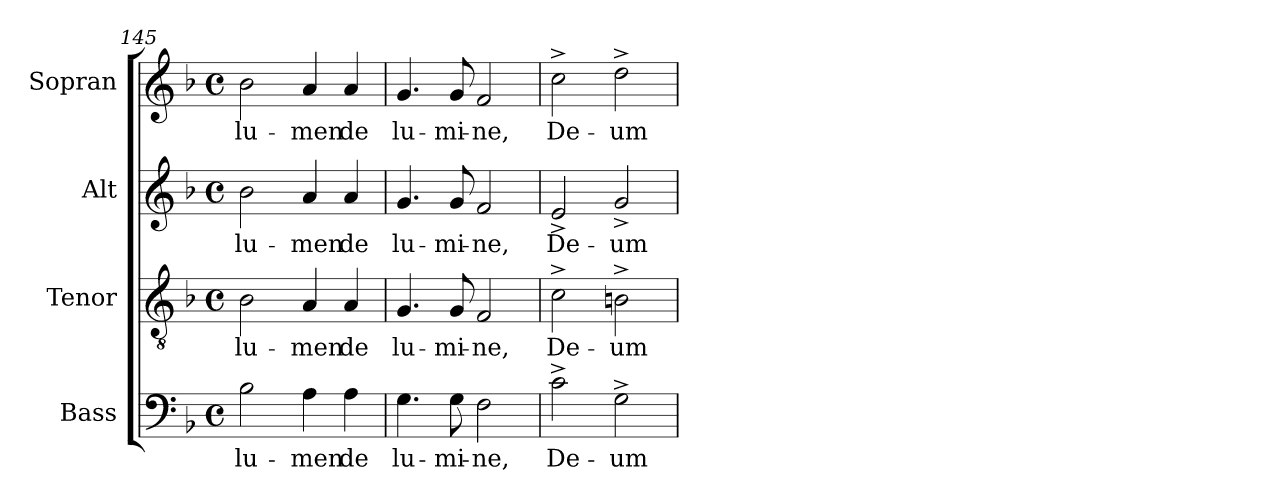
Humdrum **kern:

**kern	**text	**kern	**text	**kern	**text	**kern	**text
*part4	*part4	*part3	*part3	*part2	*part2	*part1	*part1
*staff4	*staff4	*staff3	*staff3	*staff2	*staff2	*staff1	*staff1
*I"Bass	*	*I"Tenor	*	*I"Alt	*	*I"Sopran	*
*I'B.	*	*I'T.	*	*I'A.	*	*I'S.	*
*clefF4	*	*clefGv2	*	*clefG2	*	*clefG2	*
*k[b-]	*	*k[b-]	*	*k[b-]	*	*k[b-]	*
*F:	*	*F:	*	*F:	*	*F:	*
*M4/4	*	*M4/4	*	*M4/4	*	*M4/4	*
*met(c)	*	*met(c)	*	*met(c)	*	*met(c)	*
=145	=145	=145	=145	=145	=145	=145	=145
!	!LO:LY:b	!	!LO:LY:b	!	!LO:LY:b	!	!LO:LY:b
2B-\	lu-	2B-\	lu-	2b-\	lu-	2b-\	lu-
!	!LO:LY:b	!	!LO:LY:b	!	!LO:LY:b	!	!LO:LY:b
4A\	-men	4A/	-men	4a/	-men	4a/	-men
!	!LO:LY:b	!	!LO:LY:b	!	!LO:LY:b	!	!LO:LY:b
4A\	de	4A/	de	4a/	de	4a/	de
=146	=146	=146	=146	=146	=146	=146	=146
!	!LO:LY:b	!	!LO:LY:b	!	!LO:LY:b	!	!LO:LY:b
4.G\	lu-	4.G/	lu-	4.g/	lu-	4.g/	lu-
!	!LO:LY:b	!	!LO:LY:b	!	!LO:LY:b	!	!LO:LY:b
8G\	-mi-	8G/	-mi-	8g/	-mi-	8g/	-mi-
!	!LO:LY:b	!	!LO:LY:b	!	!LO:LY:b	!	!LO:LY:b
2F\	-ne,	2F/	-ne,	2f/	-ne,	2f/	-ne,
=147	=147	=147	=147	=147	=147	=147	=147
!	!LO:LY:b	!	!LO:LY:b	!	!LO:LY:b	!	!LO:LY:b
2c^>\	De-	2c^>\	De-	2e^>/	De-	2cc^>\	De-
!	!LO:LY:b	!	!LO:LY:b	!	!LO:LY:b	!	!LO:LY:b
2G^>\	-um	2Bn^>\	-um	2g^>/	-um	2dd^>\	-um
=	=	=	=	=	=	=	=
*-	*-	*-	*-	*-	*-	*-	*-
